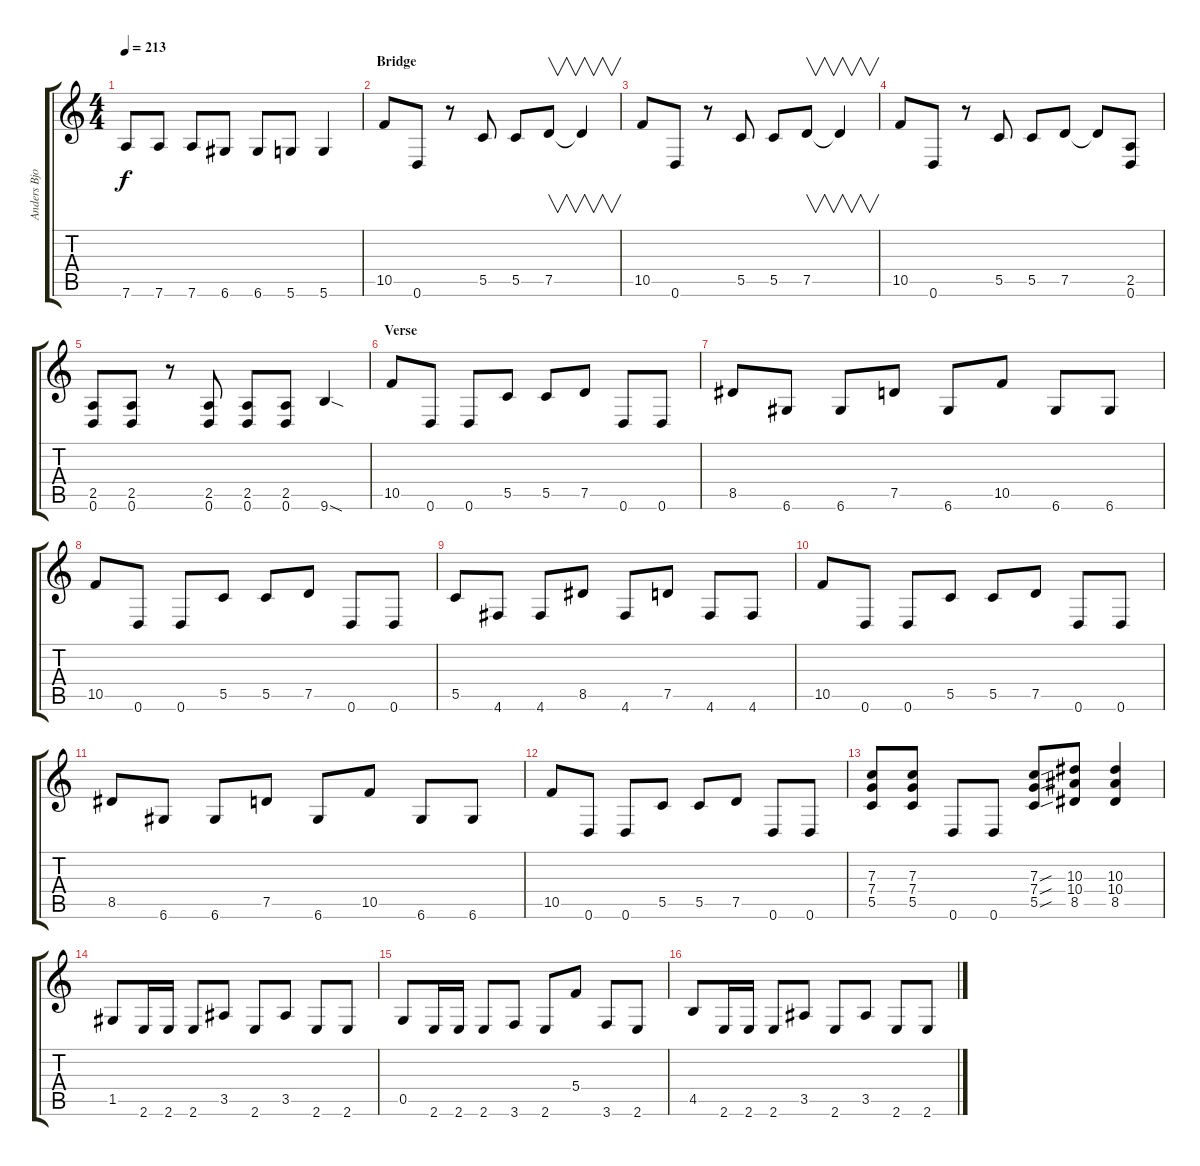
\track ("Anders Bjorler" "Anders Bjo") {instrument distortionguitar}
\staff {score tabs}
\tuning (D4 A3 F3 C3 G2 D2) {hide}
\ts (4 4)
\tempo 213
\clef g2
\ks c
7.6.8{dy f} 7.6.8 7.6.8 6.6.8 6.6.8 5.6.8 5.6.4 |
\section ("" "Bridge")
10.5.8 0.6.8 r.8 5.5.8 5.5.8 7.5.8{v} 7.5{t}.4{v} |
10.5.8 0.6.8 r.8 5.5.8 5.5.8 7.5.8{v} 7.5{t}.4{v} |
10.5.8 0.6.8 r.8 5.5.8 5.5.8 7.5.8 7.5{t}.8 (2.5 0.6).8 |
(2.5 0.6).8 (2.5 0.6).8 r.8 (2.5 0.6).8 (2.5 0.6).8 (2.5 0.6).8 9.6{sod}.4 |
\section ("" "Verse")
10.5.8 0.6.8 0.6.8 5.5.8 5.5.8 7.5.8 0.6.8 0.6.8 |
8.5.8 6.6.8 6.6.8 7.5.8 6.6.8 10.5.8 6.6.8 6.6.8 |
10.5.8 0.6.8 0.6.8 5.5.8 5.5.8 7.5.8 0.6.8 0.6.8 |
5.5.8 4.6.8 4.6.8 8.5.8 4.6.8 7.5.8 4.6.8 4.6.8 |
10.5.8 0.6.8 0.6.8 5.5.8 5.5.8 7.5.8 0.6.8 0.6.8 |
8.5.8 6.6.8 6.6.8 7.5.8 6.6.8 10.5.8 6.6.8 6.6.8 |
10.5.8 0.6.8 0.6.8 5.5.8 5.5.8 7.5.8 0.6.8 0.6.8 |
(7.3 7.4 5.5).8 (7.3 7.4 5.5).8 0.6.8 0.6.8 (7.3{sou} 7.4{sou} 5.5{sou}).8 (10.3 10.4 8.5).8 (10.3 10.4 8.5).4 |
1.5.8 2.6.16 2.6.16 2.6.8 3.5.8 2.6.8 3.5.8 2.6.8 2.6.8 |
0.5.8 2.6.16 2.6.16 2.6.8 3.6.8 2.6.8 5.4.8 3.6.8 2.6.8 |
4.5.8 2.6.16 2.6.16 2.6.8 3.5.8 2.6.8 3.5.8 2.6.8 2.6.8
